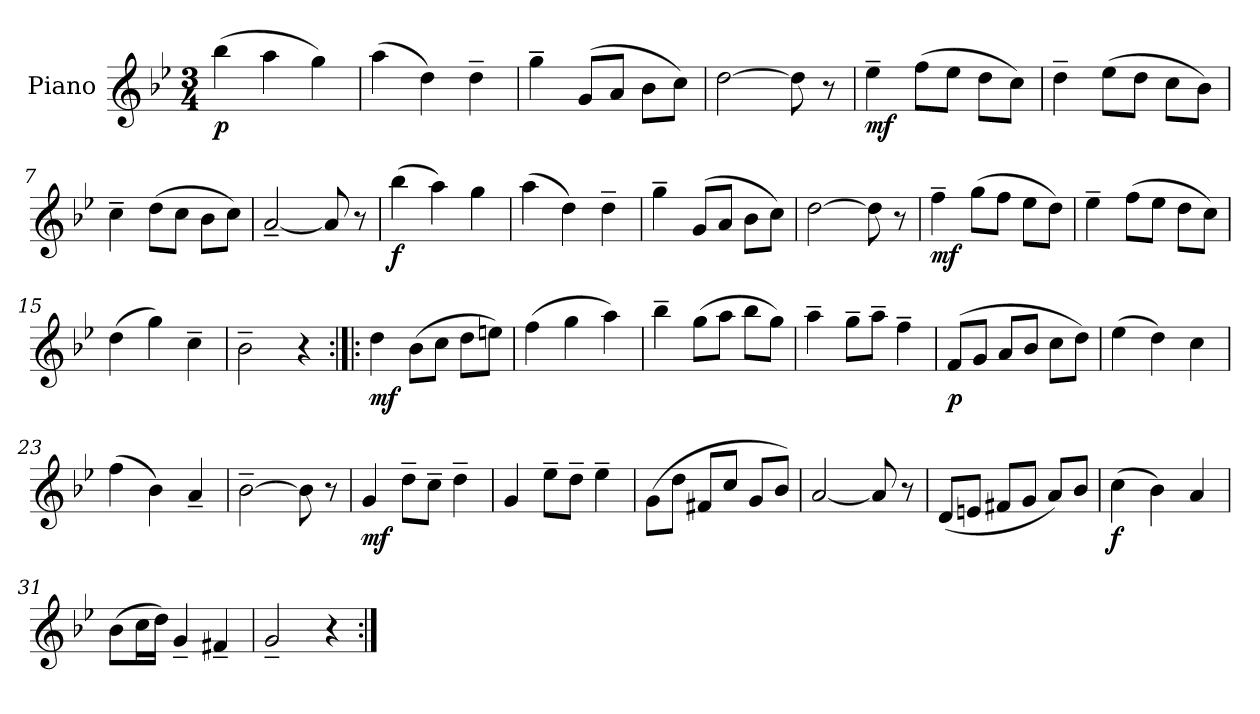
**kern	**dynam
*part1	*part1
*staff1	*staff1
*I"Piano	*
*I'Pno.	*
*clefG2	*
*k[b-e-]	*
*M3/4	*
*MM92	*
=1	=1
!	!LO:DY:b
(4bb-\	p
4aa\	.
4gg\)	.
=2	=2
(4aa\	.
4dd\)	.
4dd~\	.
=3	=3
4gg~\	.
(8g/L	.
8a/J	.
8b-\L	.
8cc\J)	.
=4	=4
[2dd\	.
8dd\]	.
8r	.
=5	=5
!	!LO:DY:b
4ee-~\	mf
(8ff\L	.
8ee-\J	.
8dd\L	.
8cc\J)	.
=6	=6
4dd~\	.
(8ee-\L	.
8dd\J	.
8cc\L	.
8b-\J)	.
=7	=7
4cc~\	.
(8dd\L	.
8cc\J	.
8b-\L	.
8cc\J)	.
=8	=8
[2a~/	.
8a/]	.
8r	.
!!LO:LB:g=z
=9	=9
!	!LO:DY:b
(4bb-\	f
4aa\)	.
4gg\	.
=10	=10
(4aa\	.
4dd\)	.
4dd~\	.
=11	=11
4gg~\	.
(8g/L	.
8a/J	.
8b-\L	.
8cc\J)	.
=12	=12
[2dd\	.
8dd\]	.
8r	.
=13	=13
!	!LO:DY:b
4ff~\	mf
(8gg\L	.
8ff\J	.
8ee-\L	.
8dd\J)	.
=14	=14
4ee-~\	.
(8ff\L	.
8ee-\J	.
8dd\L	.
8cc\J)	.
=15	=15
(4dd\	.
4gg\)	.
4cc~\	.
=16	=16
2b-~\	.
4r	.
=17:|!|:	=17:|!|:
!	!LO:DY:b
4dd\	mf
(8b-\L	.
8cc\J	.
8dd\L	.
8een\J)	.
!!LO:LB:g=z
=18	=18
(4ff\	.
4gg\	.
4aa\)	.
=19	=19
4bb-~\	.
(8gg\L	.
8aa\J	.
8bb-\L	.
8gg\J)	.
=20	=20
4aa~\	.
8gg~\L	.
8aa~\J	.
4ff~\	.
=21	=21
!	!LO:DY:b
(8f/L	p
8g/J	.
8a/L	.
8b-/J	.
8cc\L	.
8dd\J)	.
=22	=22
(4ee-\	.
4dd\)	.
4cc\	.
=23	=23
(4ff\	.
4b-\)	.
4a~/	.
=24	=24
[2b-~\	.
8b-\]	.
8r	.
=25	=25
!	!LO:DY:b
4g/	mf
8dd~\L	.
8cc~\J	.
4dd~\	.
=26	=26
4g/	.
8ee-~\L	.
8dd~\J	.
4ee-~\	.
!!LO:LB:g=z
=27	=27
(8g\L	.
8dd\J	.
8f#X/L	.
8cc/J	.
8g/L	.
8b-/J)	.
=28	=28
[2a/	.
8a/]	.
8r	.
=29	=29
(8d/L	.
8en/J	.
8f#X/L	.
8g/J	.
8a/L)	.
8b-/J	.
=30	=30
!	!LO:DY:b
(4cc\	f
4b-\)	.
4a/	.
=31	=31
(8b-\L	.
16cc\L	.
16dd\JJ)	.
4g~/	.
4f#X~/	.
=32	=32
2g~/	.
4r	.
=:|!	=:|!
*-	*-
